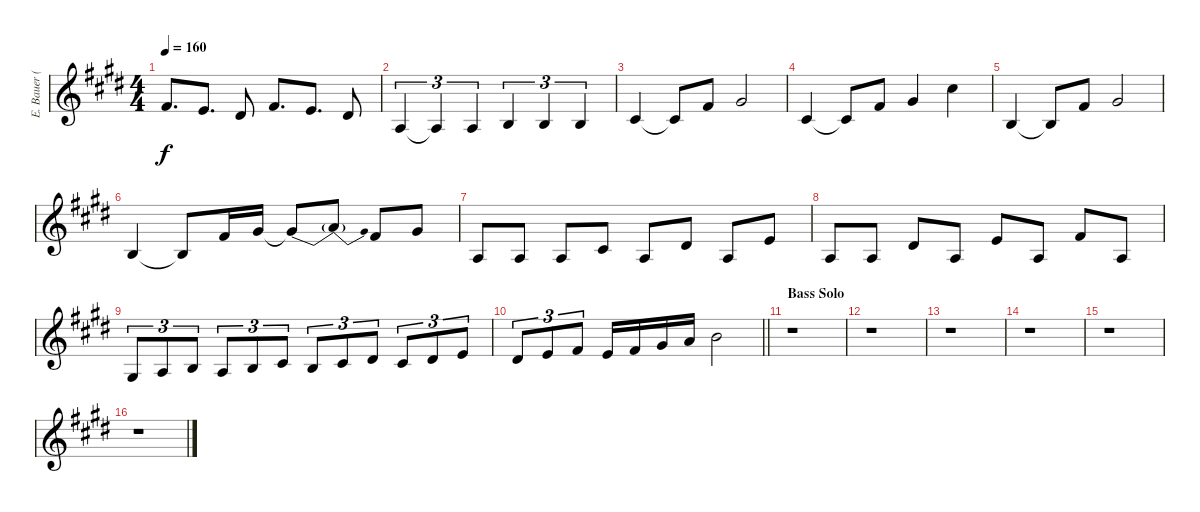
\track ("E. Bauer (Keyboard)" "E. Bauer (") {instrument lead2sawtooth}
\staff {score}
\tuning (E4 B3 G3 D3 A2 E2) {hide}
\ts (4 4)
\tempo 160
\clef g2
\ks c#minor
7.2.8{d dy f} 5.2.8{d} 4.2.8 7.2.8{d} 5.2.8{d} 4.2.8 |
2.3.4{tu (3 2)} 2.3{t}.4{tu (3 2)} 2.3.4{tu (3 2)} 4.3.4{tu (3 2)} 4.3.4{tu (3 2)} 4.3.4{tu (3 2)} |
6.3.4 6.3{t}.8 11.3.8 13.3.2 |
6.3.4 6.3{t}.8 11.3.8 13.3.4 14.2.4 |
4.3.4 4.3{t}.8 11.3.8 13.3.2 |
4.3.4 4.3{t}.8 11.3.16 13.3.16 13.3{be (bend 0 0 60 2) t}.8 13.3{be (release 0 2 60 0) t}.8 11.3.8 13.3.8 |
2.3.8 2.3.8 2.3.8 2.2.8 2.3.8 4.2.8 2.3.8 5.2.8 |
2.3.8 2.3.8 4.2.8 2.3.8 5.2.8 2.3.8 7.2.8 2.3.8 |
1.3.8{tu (3 2)} 2.3.8{tu (3 2)} 4.3.8{tu (3 2)} 2.3.8{tu (3 2)} 4.3.8{tu (3 2)} 6.3.8{tu (3 2)} 4.3.8{tu (3 2)} 6.3.8{tu (3 2)} 4.2.8{tu (3 2)} 2.2.8{tu (3 2)} 4.2.8{tu (3 2)} 5.2.8{tu (3 2)} |
\barLineRight lightlight
4.2.8{tu (3 2)} 5.2.8{tu (3 2)} 7.2.8{tu (3 2)} 0.1.16 2.1.16 4.1.16 5.1.16 7.1{be (custom 0 0 15 4 28 4 34 0 60 0)}.2 |
\section ("" "Bass Solo")
r.1 |
r.1 |
r.1 |
r.1 |
r.1 |
r.1
